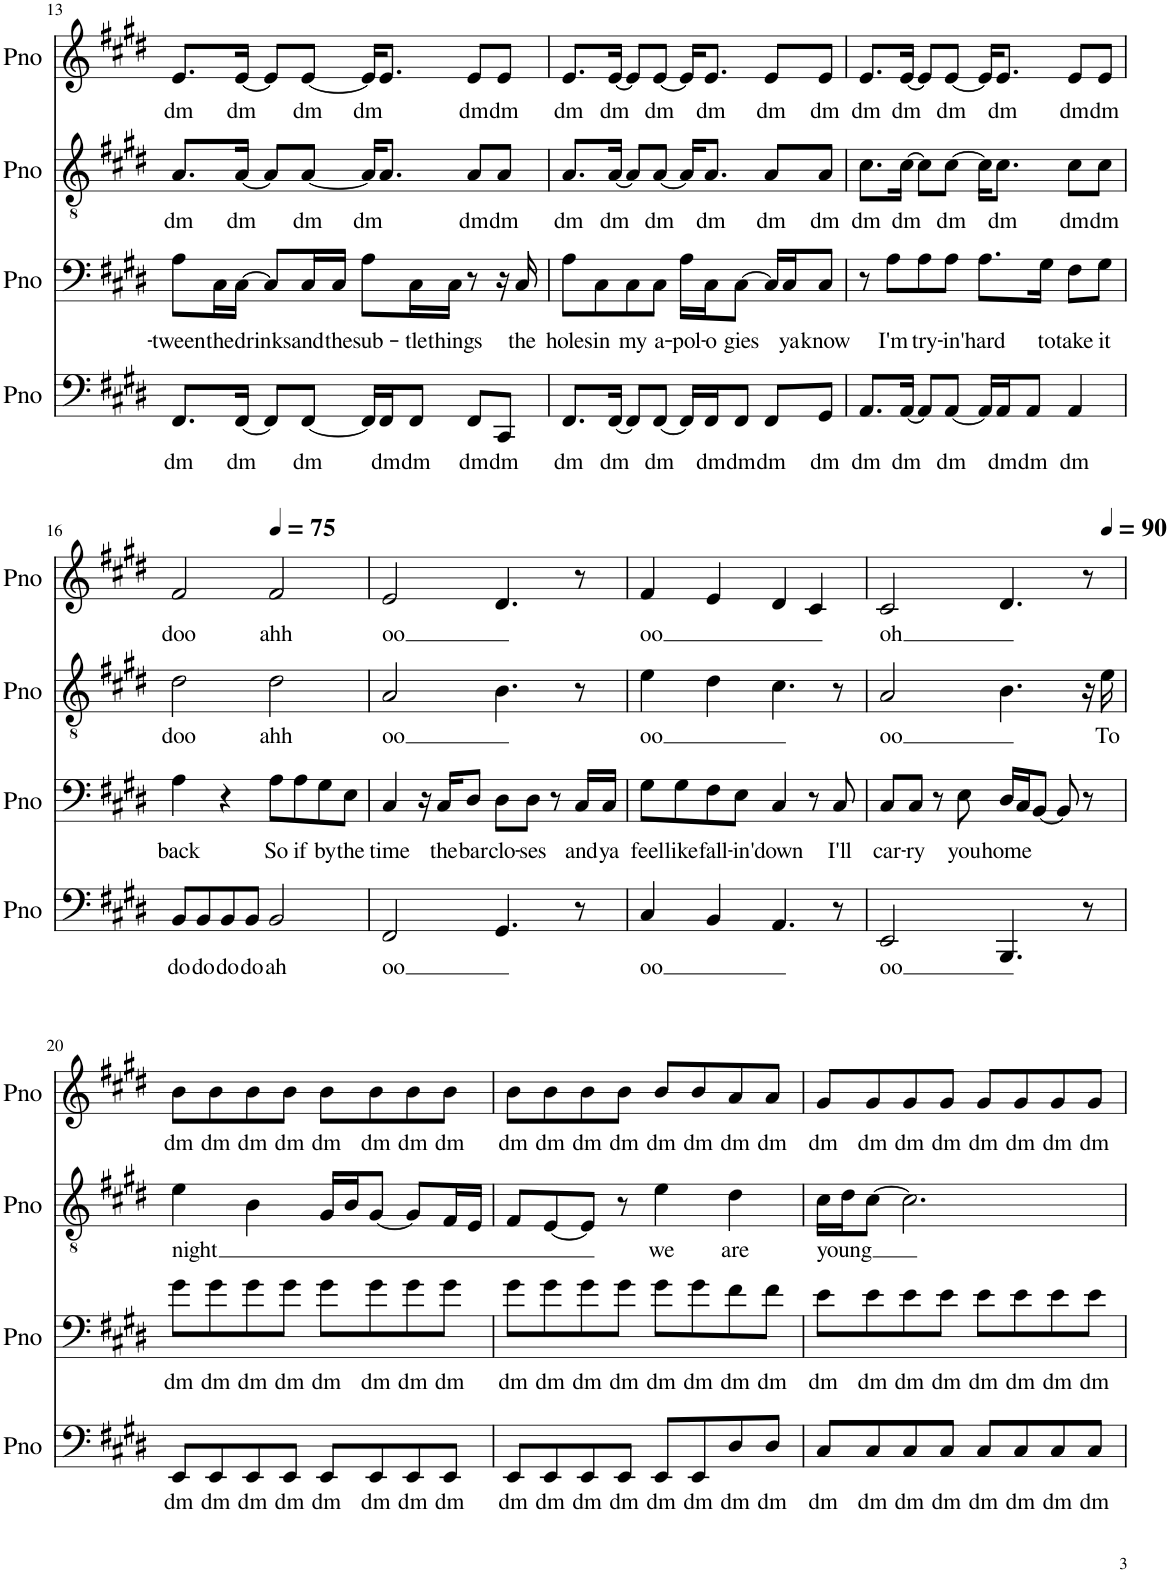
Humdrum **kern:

**kern	**text	**kern	**text	**kern	**text	**kern	**text
*part4	*part4	*part3	*part3	*part2	*part2	*part1	*part1
*staff4	*staff4	*staff3	*staff3	*staff2	*staff2	*staff1	*staff1
*I"Piano	*	*I"Piano	*	*I"Piano	*	*I"Piano	*
*I'Pno	*	*I'Pno	*	*I'Pno	*	*I'Pno	*
!!LO:PB:g=z
*clefF4	*	*clefF4	*	*clefGv2	*	*clefG2	*
*k[f#c#g#d#]	*	*k[f#c#g#d#]	*	*k[f#c#g#d#]	*	*k[f#c#g#d#]	*
*M4/4	*	*M4/4	*	*M4/4	*	*M4/4	*
=13	=13	=13	=13	=13	=13	=13	=13
!	!LO:LY:b	!	!LO:LY:b	!	!LO:LY:b	!	!LO:LY:b
8.FF#/L	dm	8A\L	-tween	8.A/L	dm	8.e/L	dm
!	!	!	!LO:LY:b	!	!	!	!
.	.	16C#\L	the	.	.	.	.
!	!LO:LY:b	!	!LO:LY:b	!	!LO:LY:b	!	!LO:LY:b
[16FF#/Jk	dm	[16C#\JJ	drinks	[16A/Jk	dm	[16e/Jk	dm
8FF#/L]	.	8C#/L]	.	8A/L]	.	8e/L]	.
!	!LO:LY:b	!	!LO:LY:b	!	!LO:LY:b	!	!LO:LY:b
[8FF#/J	dm	16C#/L	and	[8A/J	dm	[8e/J	dm
!	!	!	!LO:LY:b	!	!	!	!
.	.	16C#/JJ	the	.	.	.	.
!	!	!	!LO:LY:b	!	!LO:LY:b	!	!LO:LY:b
16FF#/LL]	.	8A\L	sub-	16A/KL]	dm	16e/KL]	dm
!	!LO:LY:b	!	!	!	!	!	!
16FF#/J	dm	.	.	8.A/J	.	8.e/J	.
!	!LO:LY:b	!	!LO:LY:b	!	!	!	!
8FF#/J	dm	16C#\L	-tle	.	.	.	.
!	!	!	!LO:LY:b	!	!	!	!
.	.	16C#\JJ	things	.	.	.	.
!	!LO:LY:b	!	!	!	!LO:LY:b	!	!LO:LY:b
8FF#/L	dm	8r	.	8A/L	dm	8e/L	dm
!	!LO:LY:b	!	!	!	!LO:LY:b	!	!LO:LY:b
8CC#/J	dm	16r	.	8A/J	dm	8e/J	dm
!	!	!	!LO:LY:b	!	!	!	!
.	.	16C#/	the	.	.	.	.
=14	=14	=14	=14	=14	=14	=14	=14
!	!LO:LY:b	!	!LO:LY:b	!	!LO:LY:b	!	!LO:LY:b
8.FF#/L	dm	8A\L	holes	8.A/L	dm	8.e/L	dm
!	!	!	!LO:LY:b	!	!	!	!
.	.	8C#\	in	.	.	.	.
!	!LO:LY:b	!	!	!	!LO:LY:b	!	!LO:LY:b
[16FF#/Jk	dm	.	.	[16A/Jk	dm	[16e/Jk	dm
!	!	!	!LO:LY:b	!	!	!	!
8FF#/L]	.	8C#\	my	8A/L]	.	8e/L]	.
!	!LO:LY:b	!	!LO:LY:b	!	!LO:LY:b	!	!LO:LY:b
[8FF#/J	dm	8C#\J	a-	[8A/J	dm	[8e/J	dm
!	!	!	!LO:LY:b	!	!	!	!
16FF#/LL]	.	16A\LL	-pol-	16A/KL]	.	16e/KL]	.
!	!LO:LY:b	!	!LO:LY:b	!	!LO:LY:b	!	!LO:LY:b
16FF#/J	dm	16C#\J	o	8.A/J	dm	8.e/J	dm
!	!LO:LY:b	!	!LO:LY:b	!	!	!	!
8FF#/J	dm	[8C#\J	gies	.	.	.	.
!	!LO:LY:b	!	!	!	!LO:LY:b	!	!LO:LY:b
8FF#/L	dm	16C#/LL]	.	8A/L	dm	8e/L	dm
!	!	!	!LO:LY:b	!	!	!	!
.	.	16C#/J	ya	.	.	.	.
!	!LO:LY:b	!	!LO:LY:b	!	!LO:LY:b	!	!LO:LY:b
8GG#/J	dm	8C#/J	know	8A/J	dm	8e/J	dm
=15	=15	=15	=15	=15	=15	=15	=15
!	!LO:LY:b	!	!	!	!LO:LY:b	!	!LO:LY:b
8.AA/L	dm	8r	.	8.c#\L	dm	8.e/L	dm
!	!	!	!LO:LY:b	!	!	!	!
.	.	8A\L	I'm	.	.	.	.
!	!LO:LY:b	!	!	!	!LO:LY:b	!	!LO:LY:b
[16AA/Jk	dm	.	.	[16c#\Jk	dm	[16e/Jk	dm
!	!	!	!LO:LY:b	!	!	!	!
8AA/L]	.	8A\	try-	8c#\L]	.	8e/L]	.
!	!LO:LY:b	!	!LO:LY:b	!	!LO:LY:b	!	!LO:LY:b
[8AA/J	dm	8A\J	-in'	[8c#\J	dm	[8e/J	dm
!	!	!	!LO:LY:b	!	!	!	!
16AA/LL]	.	8.A\L	hard	16c#\KL]	.	16e/KL]	.
!	!LO:LY:b	!	!	!	!LO:LY:b	!	!LO:LY:b
16AA/J	dm	.	.	8.c#\J	dm	8.e/J	dm
!	!LO:LY:b	!	!	!	!	!	!
8AA/J	dm	.	.	.	.	.	.
!	!	!	!LO:LY:b	!	!	!	!
.	.	16G#\Jk	to	.	.	.	.
!	!LO:LY:b	!	!LO:LY:b	!	!LO:LY:b	!	!LO:LY:b
4AA/	dm	8F#\L	take	8c#\L	dm	8e/L	dm
!	!	!	!LO:LY:b	!	!LO:LY:b	!	!LO:LY:b
.	.	8G#\J	it	8c#\J	dm	8e/J	dm
!!LO:LB:g=z
=16	=16	=16	=16	=16	=16	=16	=16
!	!LO:LY:b	!	!LO:LY:b	!	!LO:LY:b	!	!LO:LY:b
8BB/L	do	4A\	back	2d#\	doo	2f#/	doo
!	!LO:LY:b	!	!	!	!	!	!
8BB/	do	.	.	.	.	.	.
!	!LO:LY:b	!	!	!	!	!	!
8BB/	do	4r	.	.	.	.	.
!	!LO:LY:b	!	!	!	!	!	!
8BB/J	do	.	.	.	.	.	.
*	*	*	*	*	*	*MM75	*
!	!LO:LY:b	!	!LO:LY:b	!	!LO:LY:b	!	!LO:LY:b
2BB/	ah	8A\L	So	2d#\	ahh	2f#/	ahh
!	!	!	!LO:LY:b	!	!	!	!
.	.	8A\	if	.	.	.	.
!	!	!	!LO:LY:b	!	!	!	!
.	.	8G#\	by	.	.	.	.
!	!	!	!LO:LY:b	!	!	!	!
.	.	8E\J	the	.	.	.	.
=17	=17	=17	=17	=17	=17	=17	=17
!	!LO:LY:b	!	!LO:LY:b	!	!LO:LY:b	!	!LO:LY:b
2FF#/	oo	4C#/	time	2A/	oo	2e/	oo
.	.	16r	.	.	.	.	.
!	!	!	!LO:LY:b	!	!	!	!
.	.	16C#/KL	the	.	.	.	.
!	!	!	!LO:LY:b	!	!	!	!
.	.	8D#/J	bar	.	.	.	.
!	!	!	!LO:LY:b	!	!	!	!
4.GG#/	.	8D#\L	clo-	4.B\	.	4.d#/	.
!	!	!	!LO:LY:b	!	!	!	!
.	.	8D#\J	-ses	.	.	.	.
.	.	8r	.	.	.	.	.
!	!	!	!LO:LY:b	!	!	!	!
8r	.	16C#/LL	and	8r	.	8r	.
!	!	!	!LO:LY:b	!	!	!	!
.	.	16C#/JJ	ya	.	.	.	.
=18	=18	=18	=18	=18	=18	=18	=18
!	!LO:LY:b	!	!LO:LY:b	!	!LO:LY:b	!	!LO:LY:b
4C#/	oo	8G#\L	feel	4e\	oo	4f#/	oo
!	!	!	!LO:LY:b	!	!	!	!
.	.	8G#\	like	.	.	.	.
!	!	!	!LO:LY:b	!	!	!	!
4BB/	.	8F#\	fall-	4d#\	.	4e/	.
!	!	!	!LO:LY:b	!	!	!	!
.	.	8E\J	-in'	.	.	.	.
!	!	!	!LO:LY:b	!	!	!	!
4.AA/	.	4C#/	down	4.c#\	.	4d#/	.
.	.	8r	.	.	.	4c#/	.
!	!	!	!LO:LY:b	!	!	!	!
8r	.	8C#/	I'll	8r	.	.	.
=19	=19	=19	=19	=19	=19	=19	=19
!	!LO:LY:b	!	!LO:LY:b	!	!LO:LY:b	!	!LO:LY:b
*	*	*	*	*	*	*^	*
2EE/	oo	8C#/L	car-	2A/	oo	2c#/	2...ryy	oh
!	!	!	!LO:LY:b	!	!	!	!	!
.	.	8C#/J	-ry	.	.	.	.	.
.	.	8r	.	.	.	.	.	.
!	!	!	!LO:LY:b	!	!	!	!	!
.	.	8E\	you	.	.	.	.	.
!	!	!	!LO:LY:b	!	!	!	!	!
4.BBB/	.	16D#/LL	home	4.B\	.	4.d#/	.	.
.	.	16C#/J	.	.	.	.	.	.
.	.	[8BB/J	.	.	.	.	.	.
.	.	8BB/]	.	.	.	.	.	.
8r	.	8r	.	16r	.	8r	.	.
*	*	*	*	*	*	*MM90	*	*
!	!	!	!	!	!LO:LY:b	!	!	!
.	.	.	.	16e\	To	.	16ryy	.
!!LO:LB:g=z
=20	=20	=20	=20	=20	=20	=20	=20	=20
!	!LO:LY:b	!	!LO:LY:b	!	!LO:LY:b	!	!	!LO:LY:b
*	*	*	*	*	*	*v	*v	*
8EE/L	dm	8g#\L	dm	4e\	night	8b\L	dm
!	!LO:LY:b	!	!LO:LY:b	!	!	!	!LO:LY:b
8EE/	dm	8g#\	dm	.	.	8b\	dm
!	!LO:LY:b	!	!LO:LY:b	!	!	!	!LO:LY:b
8EE/	dm	8g#\	dm	4B\	.	8b\	dm
!	!LO:LY:b	!	!LO:LY:b	!	!	!	!LO:LY:b
8EE/J	dm	8g#\J	dm	.	.	8b\J	dm
!	!LO:LY:b	!	!LO:LY:b	!	!	!	!LO:LY:b
8EE/L	dm	8g#\L	dm	16G#/LL	.	8b\L	dm
.	.	.	.	16B/J	.	.	.
!	!LO:LY:b	!	!LO:LY:b	!	!	!	!LO:LY:b
8EE/	dm	8g#\	dm	[8G#/J	.	8b\	dm
!	!LO:LY:b	!	!LO:LY:b	!	!	!	!LO:LY:b
8EE/	dm	8g#\	dm	8G#/L]	.	8b\	dm
!	!LO:LY:b	!	!LO:LY:b	!	!	!	!LO:LY:b
8EE/J	dm	8g#\J	dm	16F#/L	.	8b\J	dm
.	.	.	.	16E/JJ	.	.	.
=21	=21	=21	=21	=21	=21	=21	=21
!	!LO:LY:b	!	!LO:LY:b	!	!	!	!LO:LY:b
8EE/L	dm	8g#\L	dm	8F#/L	.	8b\L	dm
!	!LO:LY:b	!	!LO:LY:b	!	!	!	!LO:LY:b
8EE/	dm	8g#\	dm	[8E/	.	8b\	dm
!	!LO:LY:b	!	!LO:LY:b	!	!	!	!LO:LY:b
8EE/	dm	8g#\	dm	8E/J]	.	8b\	dm
!	!LO:LY:b	!	!LO:LY:b	!	!	!	!LO:LY:b
8EE/J	dm	8g#\J	dm	8r	.	8b\J	dm
!	!LO:LY:b	!	!LO:LY:b	!	!LO:LY:b	!	!LO:LY:b
8EE/L	dm	8g#\L	dm	4e\	we	8b/L	dm
!	!LO:LY:b	!	!LO:LY:b	!	!	!	!LO:LY:b
8EE/	dm	8g#\	dm	.	.	8b/	dm
!	!LO:LY:b	!	!LO:LY:b	!	!LO:LY:b	!	!LO:LY:b
8D#/	dm	8f#\	dm	4d#\	are	8a/	dm
!	!LO:LY:b	!	!LO:LY:b	!	!	!	!LO:LY:b
8D#/J	dm	8f#\J	dm	.	.	8a/J	dm
=22	=22	=22	=22	=22	=22	=22	=22
!	!LO:LY:b	!	!LO:LY:b	!	!LO:LY:b	!	!LO:LY:b
8C#/L	dm	8e\L	dm	16c#\LL	young	8g#/L	dm
.	.	.	.	16d#\J	.	.	.
!	!LO:LY:b	!	!LO:LY:b	!	!	!	!LO:LY:b
8C#/	dm	8e\	dm	[8c#\J	.	8g#/	dm
!	!LO:LY:b	!	!LO:LY:b	!	!	!	!LO:LY:b
8C#/	dm	8e\	dm	2.c#\]	.	8g#/	dm
!	!LO:LY:b	!	!LO:LY:b	!	!	!	!LO:LY:b
8C#/J	dm	8e\J	dm	.	.	8g#/J	dm
!	!LO:LY:b	!	!LO:LY:b	!	!	!	!LO:LY:b
8C#/L	dm	8e\L	dm	.	.	8g#/L	dm
!	!LO:LY:b	!	!LO:LY:b	!	!	!	!LO:LY:b
8C#/	dm	8e\	dm	.	.	8g#/	dm
!	!LO:LY:b	!	!LO:LY:b	!	!	!	!LO:LY:b
8C#/	dm	8e\	dm	.	.	8g#/	dm
!	!LO:LY:b	!	!LO:LY:b	!	!	!	!LO:LY:b
8C#/J	dm	8e\J	dm	.	.	8g#/J	dm
=	=	=	=	=	=	=	=
*-	*-	*-	*-	*-	*-	*-	*-
